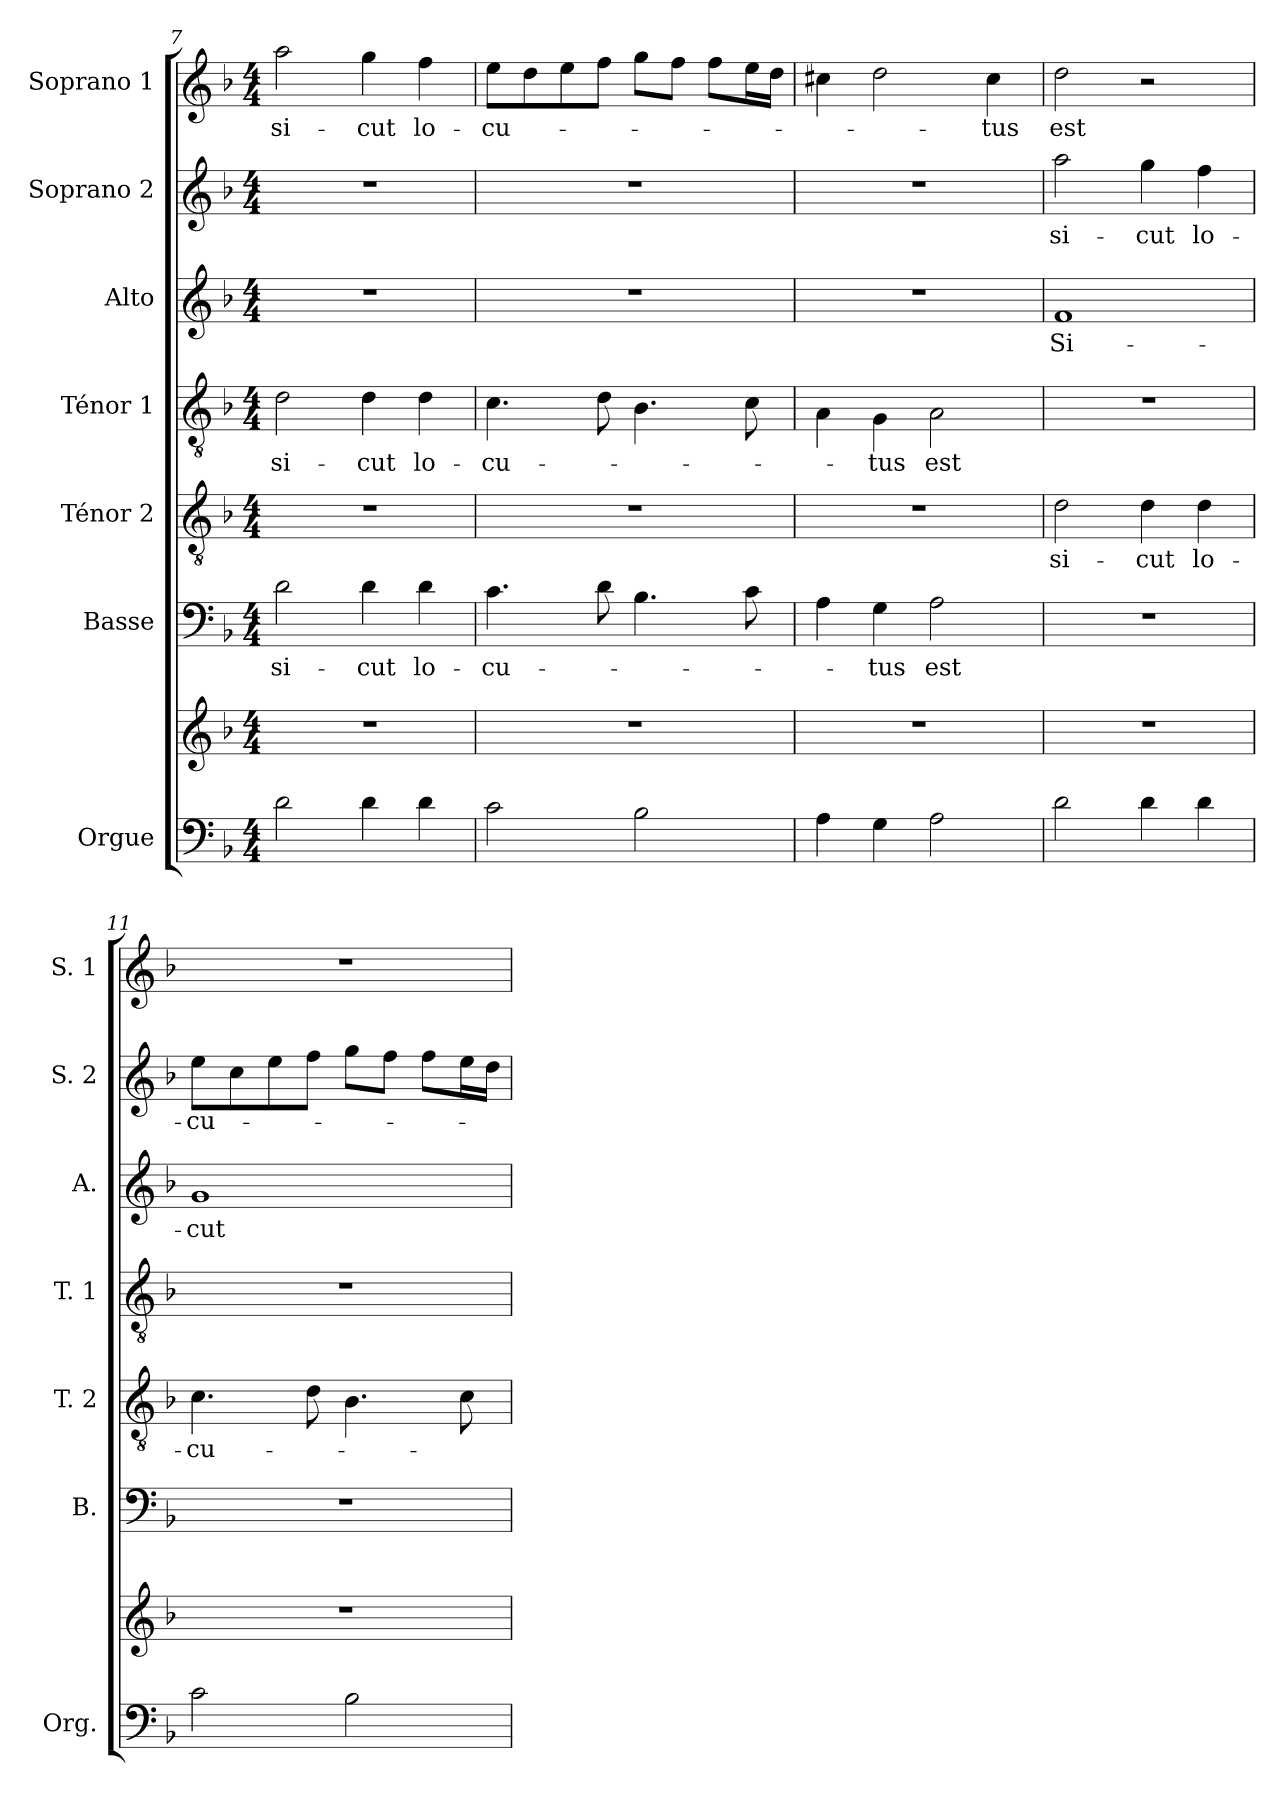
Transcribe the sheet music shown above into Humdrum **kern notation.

**kern	**kern	**kern	**text	**kern	**text	**kern	**text	**kern	**text	**kern	**text	**kern	**text
*part7	*part7	*part6	*part6	*part5	*part5	*part4	*part4	*part3	*part3	*part2	*part2	*part1	*part1
*staff8	*staff7	*staff6	*staff6	*staff5	*staff5	*staff4	*staff4	*staff3	*staff3	*staff2	*staff2	*staff1	*staff1
*I"Orgue	*	*I"Basse	*	*I"Ténor 2	*	*I"Ténor 1	*	*I"Alto	*	*I"Soprano 2	*	*I"Soprano 1	*
*I'Org.	*	*I'B.	*	*I'T. 2	*	*I'T. 1	*	*I'A.	*	*I'S. 2	*	*I'S. 1	*
!!LO:LB:g=z
*clefF4	*clefG2	*clefF4	*	*clefGv2	*	*clefGv2	*	*clefG2	*	*clefG2	*	*clefG2	*
*k[b-]	*k[b-]	*k[b-]	*	*k[b-]	*	*k[b-]	*	*k[b-]	*	*k[b-]	*	*k[b-]	*
*M4/4	*M4/4	*M4/4	*	*M4/4	*	*M4/4	*	*M4/4	*	*M4/4	*	*M4/4	*
=7	=7	=7	=7	=7	=7	=7	=7	=7	=7	=7	=7	=7	=7
!	!	!	!LO:LY:b	!	!	!	!LO:LY:b	!	!	!	!	!	!LO:LY:b
2d\	1r	2d\	si-	1r	.	2d\	si-	1r	.	1r	.	2aa\	si-
!	!	!	!LO:LY:b	!	!	!	!LO:LY:b	!	!	!	!	!	!LO:LY:b
4d\	.	4d\	-cut	.	.	4d\	-cut	.	.	.	.	4gg\	-cut
!	!	!	!LO:LY:b	!	!	!	!LO:LY:b	!	!	!	!	!	!LO:LY:b
4d\	.	4d\	lo-	.	.	4d\	lo-	.	.	.	.	4ff\	lo-
=8	=8	=8	=8	=8	=8	=8	=8	=8	=8	=8	=8	=8	=8
!	!	!	!LO:LY:b	!	!	!	!LO:LY:b	!	!	!	!	!	!LO:LY:b
2c\	1r	4.c\	-cu-	1r	.	4.c\	-cu-	1r	.	1r	.	8ee\L	-cu-
.	.	.	.	.	.	.	.	.	.	.	.	8dd\	.
.	.	.	.	.	.	.	.	.	.	.	.	8ee\	.
.	.	8d\	.	.	.	8d\	.	.	.	.	.	8ff\J	.
2B-\	.	4.B-\	.	.	.	4.B-\	.	.	.	.	.	8gg\L	.
.	.	.	.	.	.	.	.	.	.	.	.	8ff\J	.
.	.	.	.	.	.	.	.	.	.	.	.	8ff\L	.
.	.	8c\	.	.	.	8c\	.	.	.	.	.	16ee\L	.
.	.	.	.	.	.	.	.	.	.	.	.	16dd\JJ	.
=9	=9	=9	=9	=9	=9	=9	=9	=9	=9	=9	=9	=9	=9
4A\	1r	4A\	.	1r	.	4A\	.	1r	.	1r	.	4cc#X\	.
!	!	!	!LO:LY:b	!	!	!	!LO:LY:b	!	!	!	!	!	!
4G\	.	4G\	-tus	.	.	4G\	-tus	.	.	.	.	2dd\	.
!	!	!	!LO:LY:b	!	!	!	!LO:LY:b	!	!	!	!	!	!
2A\	.	2A\	est	.	.	2A\	est	.	.	.	.	.	.
!	!	!	!	!	!	!	!	!	!	!	!	!	!LO:LY:b
.	.	.	.	.	.	.	.	.	.	.	.	4cc#\	-tus
=10	=10	=10	=10	=10	=10	=10	=10	=10	=10	=10	=10	=10	=10
!	!	!	!	!	!LO:LY:b	!	!	!	!LO:LY:b	!	!LO:LY:b	!	!LO:LY:b
2d\	1r	1r	.	2d\	si-	1r	.	1f	Si-	2aa\	si-	2dd\	est
!	!	!	!	!	!LO:LY:b	!	!	!	!	!	!LO:LY:b	!	!
4d\	.	.	.	4d\	-cut	.	.	.	.	4gg\	-cut	2r	.
!	!	!	!	!	!LO:LY:b	!	!	!	!	!	!LO:LY:b	!	!
4d\	.	.	.	4d\	lo-	.	.	.	.	4ff\	lo-	.	.
=11	=11	=11	=11	=11	=11	=11	=11	=11	=11	=11	=11	=11	=11
!	!	!	!	!	!LO:LY:b	!	!	!	!LO:LY:b	!	!LO:LY:b	!	!
2c\	1r	1r	.	4.c\	-cu-	1r	.	1g	-cut	8ee\L	-cu-	1r	.
.	.	.	.	.	.	.	.	.	.	8cc\	.	.	.
.	.	.	.	.	.	.	.	.	.	8ee\	.	.	.
.	.	.	.	8d\	.	.	.	.	.	8ff\J	.	.	.
2B-\	.	.	.	4.B-\	.	.	.	.	.	8gg\L	.	.	.
.	.	.	.	.	.	.	.	.	.	8ff\J	.	.	.
.	.	.	.	.	.	.	.	.	.	8ff\L	.	.	.
.	.	.	.	8c\	.	.	.	.	.	16ee\L	.	.	.
.	.	.	.	.	.	.	.	.	.	16dd\JJ	.	.	.
=	=	=	=	=	=	=	=	=	=	=	=	=	=
*-	*-	*-	*-	*-	*-	*-	*-	*-	*-	*-	*-	*-	*-
